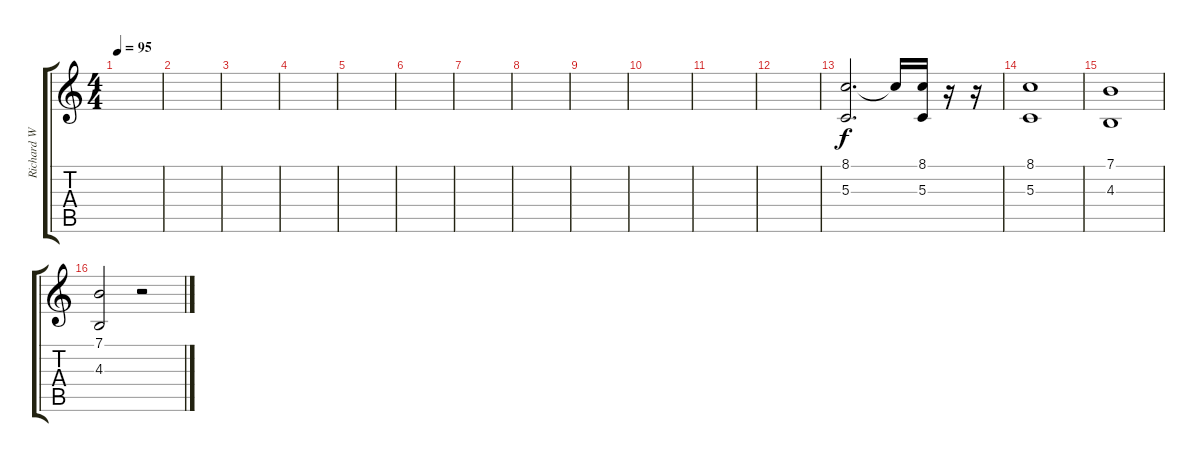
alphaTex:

\track ("Richard W" "Richard W") {instrument electricpiano1 bank 255}
\staff {score tabs}
\tuning (E4 B3 G3 D3 A2 E2) {hide}
\ts (4 4)
\tempo 95
\clef g2
\ks c
|
|
|
|
|
|
|
|
|
|
|
|
(8.1 5.3).2{d} 8.1{t}.16 (8.1 5.3).16 r.16 r.16 |
(8.1 5.3).1 |
(7.1 4.3).1 |
(7.1 4.3).2 r.2
